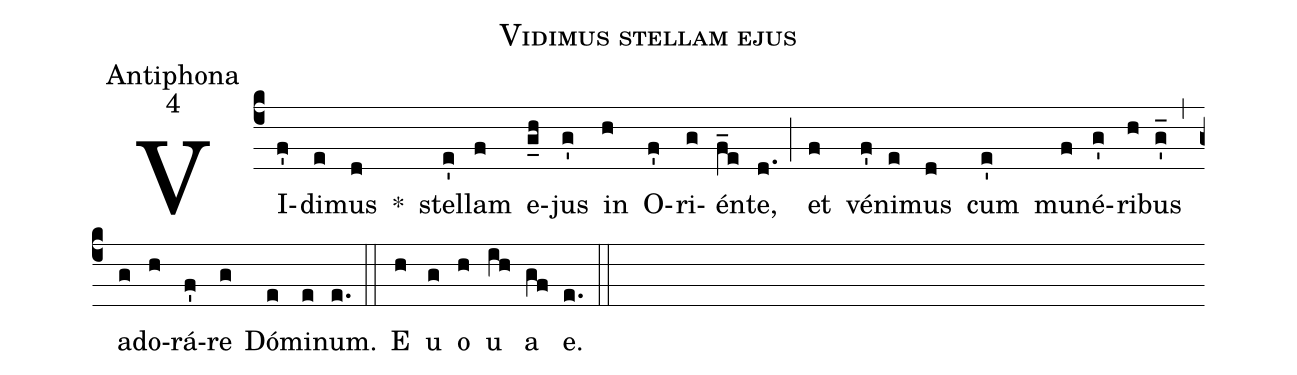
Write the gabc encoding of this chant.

name:Vidimus stellam ejus;
office-part:Antiphona;
mode:4;
%%
(c4) VI(f')di(e)mus(d) *() stel(e')lam(f) e(g_h)jus(g') in(h) O(f')ri(g)én(f_e)te,(d.) (;) et(f) vé(f')ni(e)mus(d) cum(e') mu(f)né(g')ri(h)bus(g'_) (,) ad(g)o(h)rá(f')re(g) Dó(e)mi(e)num.(e.) (::) <eu>E(h) u(g) o(h) u(ih) a(gf) e.</eu>(e.) (::)
